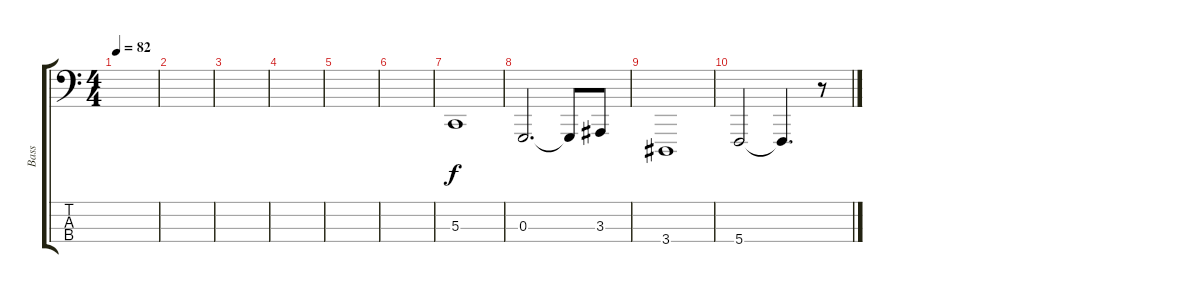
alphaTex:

\track ("Bass" "Bass") {instrument synthbrass1}
\staff {score tabs}
\tuning (F2 C2 G1 C1) {hide}
\ts (4 4)
\tempo 82
\clef f4
\ks c
|
|
|
|
|
|
5.3.1{volume 10 instrument fretlessbass} |
0.3.2{d} 0.3{t}.8 3.3.8 |
3.4.1 |
5.4.2 5.4{t}.4{d} r.8
